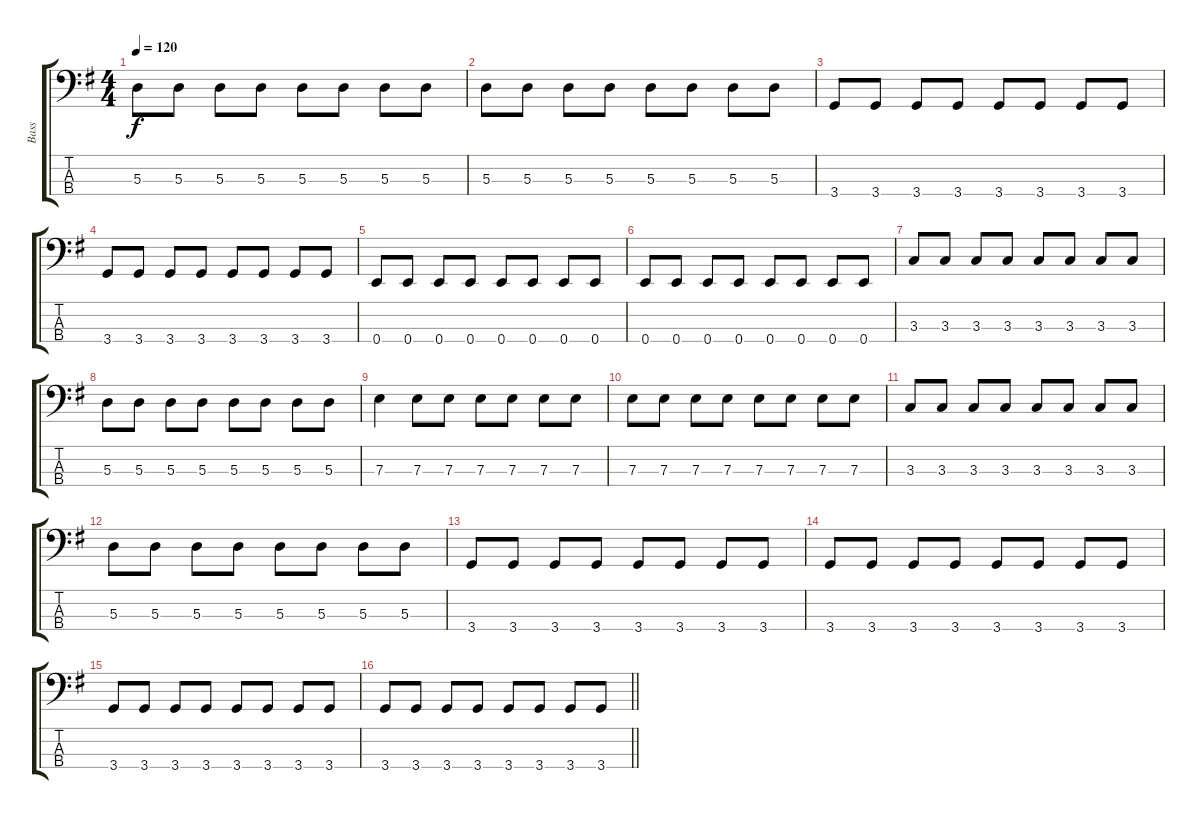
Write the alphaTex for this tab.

\track ("Bass" "Bass") {instrument electricbasspick}
\staff {score tabs}
\tuning (G2 D2 A1 E1) {hide}
\ts (4 4)
\tempo 120
\clef f4
\ks eminor
5.3.8{dy f} 5.3.8 5.3.8 5.3.8 5.3.8 5.3.8 5.3.8 5.3.8 |
5.3.8 5.3.8 5.3.8 5.3.8 5.3.8 5.3.8 5.3.8 5.3.8 |
3.4.8 3.4.8 3.4.8 3.4.8 3.4.8 3.4.8 3.4.8 3.4.8 |
3.4.8 3.4.8 3.4.8 3.4.8 3.4.8 3.4.8 3.4.8 3.4.8 |
0.4.8 0.4.8 0.4.8 0.4.8 0.4.8 0.4.8 0.4.8 0.4.8 |
0.4.8 0.4.8 0.4.8 0.4.8 0.4.8 0.4.8 0.4.8 0.4.8 |
3.3.8 3.3.8 3.3.8 3.3.8 3.3.8 3.3.8 3.3.8 3.3.8 |
5.3.8 5.3.8 5.3.8 5.3.8 5.3.8 5.3.8 5.3.8 5.3.8 |
7.3.4 7.3.8 7.3.8 7.3.8 7.3.8 7.3.8 7.3.8 |
7.3.8 7.3.8 7.3.8 7.3.8 7.3.8 7.3.8 7.3.8 7.3.8 |
3.3.8 3.3.8 3.3.8 3.3.8 3.3.8 3.3.8 3.3.8 3.3.8 |
5.3.8 5.3.8 5.3.8 5.3.8 5.3.8 5.3.8 5.3.8 5.3.8 |
3.4.8 3.4.8 3.4.8 3.4.8 3.4.8 3.4.8 3.4.8 3.4.8 |
3.4.8 3.4.8 3.4.8 3.4.8 3.4.8 3.4.8 3.4.8 3.4.8 |
3.4.8 3.4.8 3.4.8 3.4.8 3.4.8 3.4.8 3.4.8 3.4.8 |
\barLineRight lightlight
3.4.8 3.4.8 3.4.8 3.4.8 3.4.8 3.4.8 3.4.8 3.4.8
